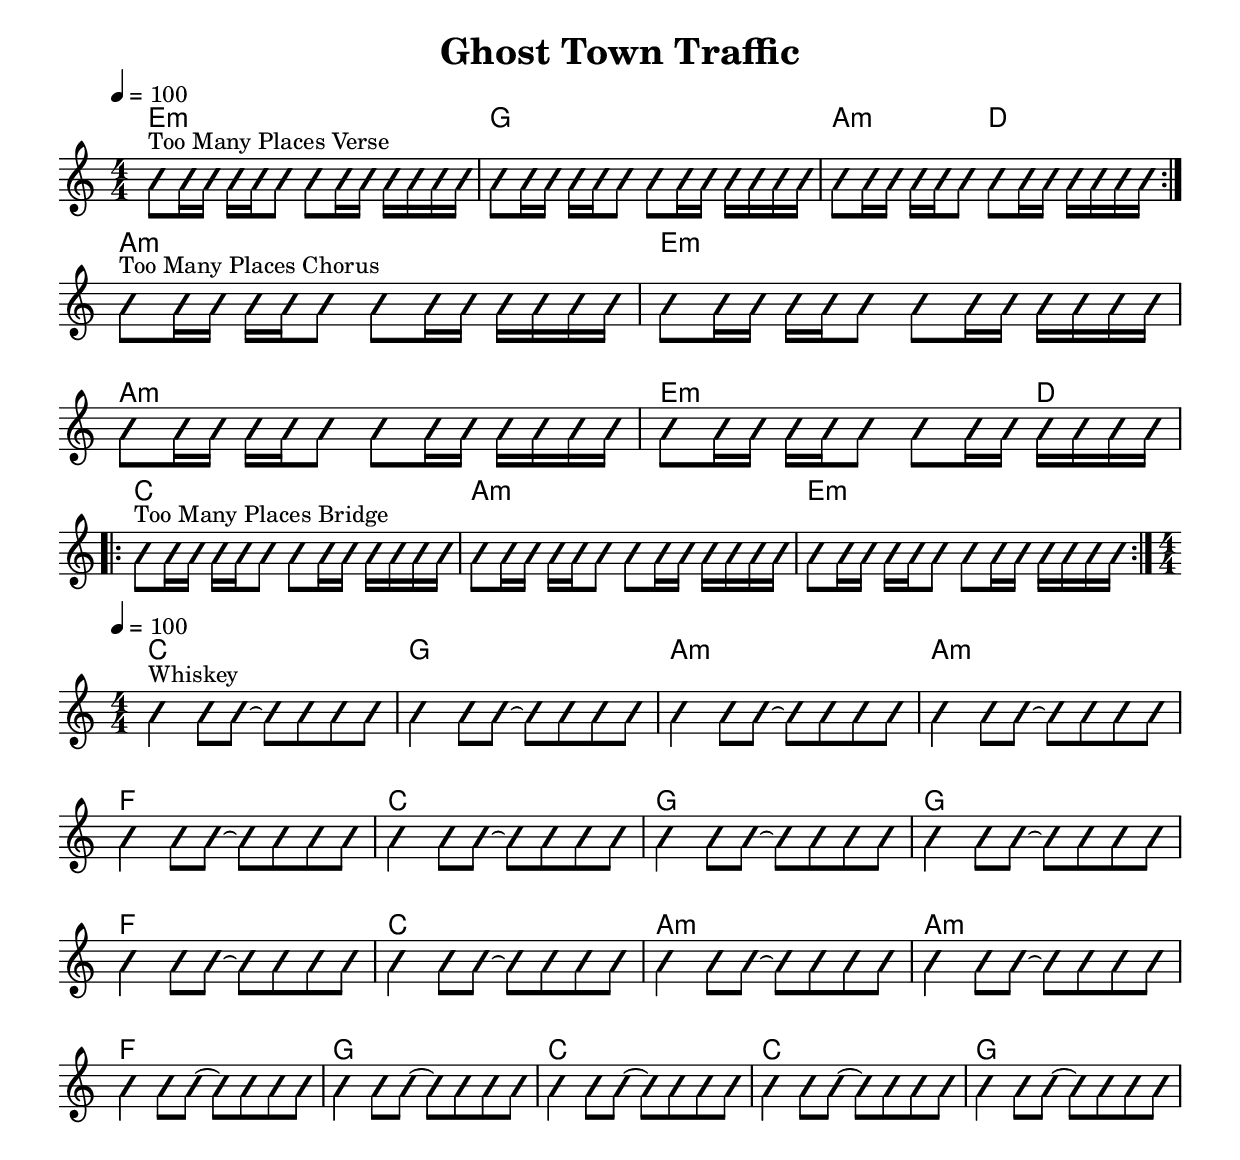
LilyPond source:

%
%
%
\version "2.23.2"
\include "english.ly"
\header {
  title = "Ghost Town Traffic"
  subtitle = ""
  arranger = ""
  composer = ""
}
\layout {
  \context {
    \Score
    \omit BarNumber

  }
  indent = 0.0
  \override Voice.StringNumber.stencil = ##f
}


\include "predefined-guitar-fretboards.ly"

strokeUp = \markup\combine\override #'(thickness . 1.3) \draw-line #'(0 . 2)\raise #2 \arrow-head #Y #UP ##f
strokeDown = \markup\combine\arrow-head #Y #DOWN ##f \override #'(thickness . 1.3) \draw-line #'(0 . 2)

RHu = \rightHandFinger \strokeUp
RHd = \rightHandFinger \strokeDown

too_many_places = {
  <>^"Too Many Places Verse"
  % Metronome marks below the staff
  \override Score.MetronomeMark.direction = 0
  \tempo 4 = 100
  \repeat volta 3 { fs8 fs16 fs fs fs fs8 fs8 fs16 fs fs fs fs fs 
                    a8 a16 a a a a8 a8 a16 a a a a a
                    b8 b16 b b b b8 a8 e16 e e e e e }
  \break 
  <>^"Too Many Places Chorus"
  b8 b16 b b b b8 b8 b16 b b b b b 
  fs8 fs16 fs fs fs fs8 fs8 fs16 fs fs fs fs fs
  b8 b16 b b b b8 b b16 b b b b b |
  fs8 fs16 fs fs fs fs8 fs fs16 fs16 e16 e e e
  \break
  <>^"Too Many Places Bridge"
  \repeat volta 2 { d8 d16 d d d d8 d8 d16 d16 d d d d | 
                    b8 b16 b b b b8 b8 b16 b b b b b | 
                    fs8 fs16 fs fs fs fs8 fs8 fs16 fs fs fs fs fs |} 
}




too_many_places_chords = {
  \time 4/4
  \transpose fs e {
  \chordmode {  
    fs1:m  a 
    b2:m e |
    \break
    b1:m fs:m
    b1:m fs2.:m e4
    \break
    d1 b:m fs:m
  }
  }
}

whiskey = {
  <>^"Whiskey"
  % Metronome marks below the staff
  \override Score.MetronomeMark.direction = 0
  \tempo 4 = 100
  \break
  c4 c8 c8 ~ c8 c8 c8 c8  
  c4 c8 c8 ~ c8 c8 c8 c8  
  c4 c8 c8 ~ c8 c8 c8 c8  
  c4 c8 c8 ~ c8 c8 c8 c8  

  c4 c8 c8 ~ c8 c8 c8 c8  
  c4 c8 c8 ~ c8 c8 c8 c8  
  c4 c8 c8 ~ c8 c8 c8 c8  
  c4 c8 c8 ~ c8 c8 c8 c8  

  c4 c8 c8 ~ c8 c8 c8 c8  
  c4 c8 c8 ~ c8 c8 c8 c8  
  c4 c8 c8 ~ c8 c8 c8 c8  
  c4 c8 c8 ~ c8 c8 c8 c8  

  c4 c8 c8 ~ c8 c8 c8 c8  
  c4 c8 c8 ~ c8 c8 c8 c8  
  c4 c8 c8 ~ c8 c8 c8 c8  
  c4 c8 c8 ~ c8 c8 c8 c8  

  c4 c8 c8 ~ c8 c8 c8 c8  

}

whiskey_chords = {
  \time 4/4
  
  \chordmode {  
    c1 g a:m a:m
f c g g
f c a:m a:m
f g c c
g
  }
}

hawk_is_a_mule = {
  \break
  \tempo 4 = 118
  <>^"Hawk Is A Mule"
  \repeat volta 2 { d4 d4 g4 g4 | d d  g g   | d d   g g   | g g   a d |}
  \repeat volta 2 { d4 d4 g4 g4 | d d  g g   | b b   g g   | g g   a d |}
}

hawk_is_a_mule_chords = {
  \chordmode {  
    d2  g |
    d g |
    d g |
    g a4 d4
    d2  g |
    d g |
    b:m g |
    g a4 d4
  }
}

music = {
  \numericTimeSignature
  \time 4/4
  \stemDown
  \override Beam.concaveness = #10000
  \too_many_places
  \whiskey
%  \hawk_is_a_mule
}

<<
  \new ChordNames {
    \too_many_places_chords
    \whiskey_chords
 %   \hawk_is_a_mule_chords
  }
  \new Voice \with {
    \consists "Pitch_squash_engraver"
  } {
    \relative c {
      \improvisationOn
      \music
    }
  }

>>


